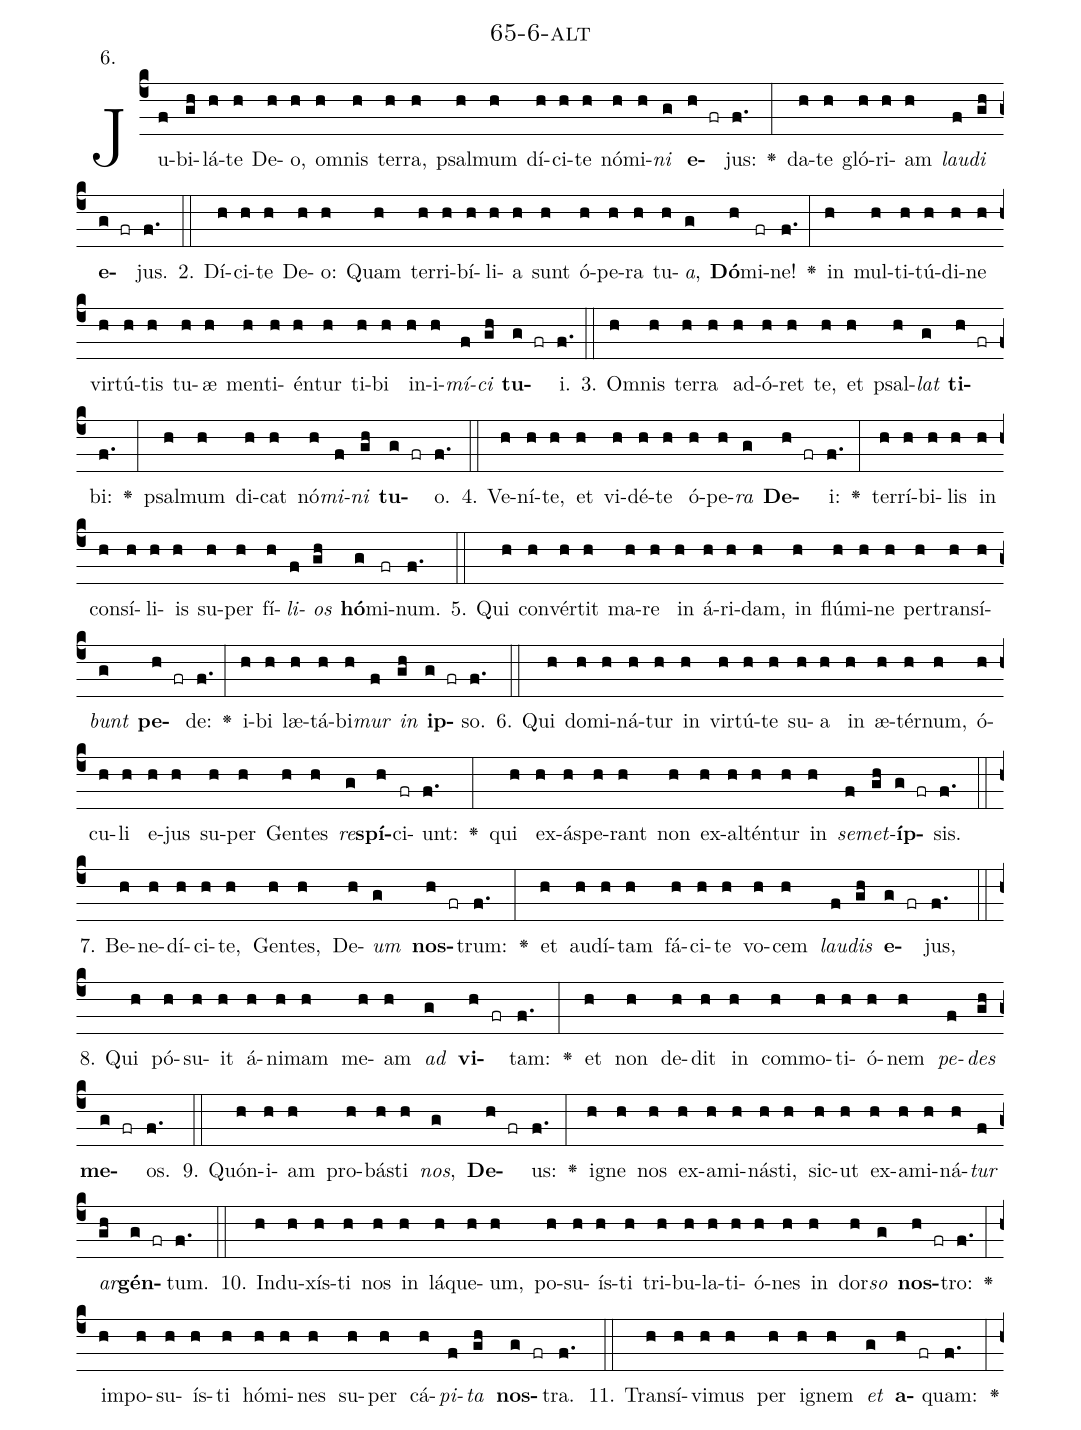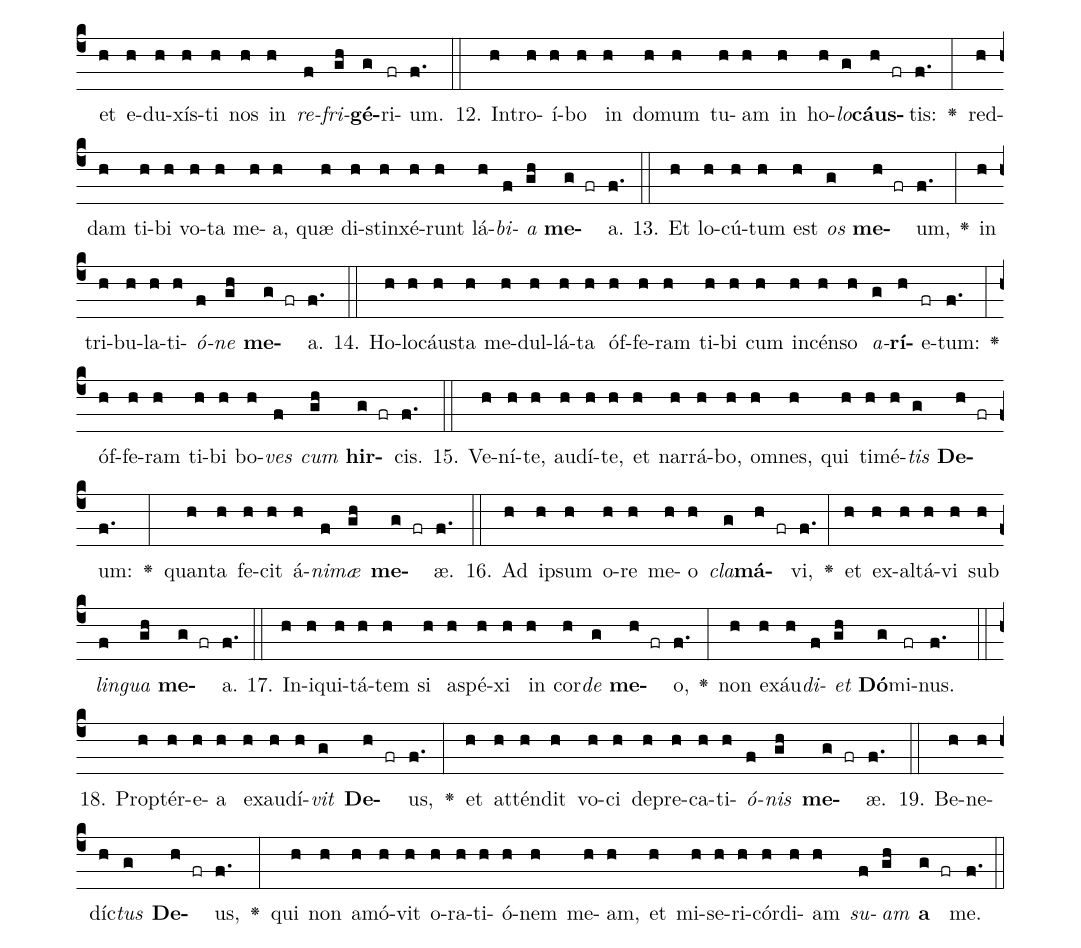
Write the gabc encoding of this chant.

name: 65-6-alt;
annotation: 6.;
%%
(c4)Ju(f)bi(gh)lá(h)te(h) De(h)o,(h) om(h)nis(h) ter(h)ra,(h) psal(h)mum(h) dí(h)ci(h)te(h) nó(h)mi(h)<i>ni</i>(g) <b>e</b>(h fr)jus:(f.) <v>\greheightstar</v>(:) da(h)te(h) gló(h)ri(h)am(h) <i>lau</i>(f)<i>di</i>(gh) <b>e</b>(g fr)jus.(f.) (::)
2. Dí(h)ci(h)te(h) De(h)o:(h) Quam(h) ter(h)ri(h)bí(h)li(h)a(h) sunt(h) ó(h)pe(h)ra(h) tu(h)<i>a</i>,(g) <b>Dó</b>(h)mi(fr)ne!(f.) <v>\greheightstar</v>(:) in(h) mul(h)ti(h)tú(h)di(h)ne(h) vir(h)tú(h)tis(h) tu(h)æ(h) men(h)ti(h)én(h)tur(h) ti(h)bi(h) in(h)i(h)<i>mí</i>(f)<i>ci</i>(gh) <b>tu</b>(g fr)i.(f.) (::)
3. Om(h)nis(h) ter(h)ra(h) ad(h)ó(h)ret(h) te,(h) et(h) psal(h)<i>lat</i>(g) <b>ti</b>(h fr)bi:(f.) <v>\greheightstar</v>(:) psal(h)mum(h) di(h)cat(h) nó(h)<i>mi</i>(f)<i>ni</i>(gh) <b>tu</b>(g fr)o.(f.) (::)
4. Ve(h)ní(h)te,(h) et(h) vi(h)dé(h)te(h) ó(h)pe(h)<i>ra</i>(g) <b>De</b>(h fr)i:(f.) <v>\greheightstar</v>(:) ter(h)rí(h)bi(h)lis(h) in(h) con(h)sí(h)li(h)is(h) su(h)per(h) fí(h)<i>li</i>(f)<i>os</i>(gh) <b>hó</b>(g)mi(fr)num.(f.) (::)
5. Qui(h) con(h)vér(h)tit(h) ma(h)re(h) in(h) á(h)ri(h)dam,(h) in(h) flú(h)mi(h)ne(h) per(h)trans(h)í(h)<i>bunt</i>(g) <b>pe</b>(h fr)de:(f.) <v>\greheightstar</v>(:) i(h)bi(h) læ(h)tá(h)bi(h)<i>mur</i>(f) <i>in</i>(gh) <b>ip</b>(g fr)so.(f.) (::)
6. Qui(h) do(h)mi(h)ná(h)tur(h) in(h) vir(h)tú(h)te(h) su(h)a(h) in(h) æ(h)tér(h)num,(h) ó(h)cu(h)li(h) e(h)jus(h) su(h)per(h) Gen(h)tes(h) <i>re</i>(g)<b>spí</b>(h)ci(fr)unt:(f.) <v>\greheightstar</v>(:) qui(h) ex(h)ás(h)pe(h)rant(h) non(h) ex(h)al(h)tén(h)tur(h) in(h) <i>se</i>(f)<i>met</i>(gh)<b>íp</b>(g fr)sis.(f.) (::)
7. Be(h)ne(h)dí(h)ci(h)te,(h) Gen(h)tes,(h) De(h)<i>um</i>(g) <b>nos</b>(h fr)trum:(f.) <v>\greheightstar</v>(:) et(h) au(h)dí(h)tam(h) fá(h)ci(h)te(h) vo(h)cem(h) <i>lau</i>(f)<i>dis</i>(gh) <b>e</b>(g fr)jus,(f.) (::)
8. Qui(h) pó(h)su(h)it(h) á(h)ni(h)mam(h) me(h)am(h) <i>ad</i>(g) <b>vi</b>(h fr)tam:(f.) <v>\greheightstar</v>(:) et(h) non(h) de(h)dit(h) in(h) com(h)mo(h)ti(h)ó(h)nem(h) <i>pe</i>(f)<i>des</i>(gh) <b>me</b>(g fr)os.(f.) (::)
9. Quón(h)i(h)am(h) pro(h)bás(h)ti(h) <i>nos</i>,(g) <b>De</b>(h fr)us:(f.) <v>\greheightstar</v>(:) i(h)gne(h) nos(h) ex(h)a(h)mi(h)nás(h)ti,(h) sic(h)ut(h) ex(h)a(h)mi(h)ná(h)<i>tur</i>(f) <i>ar</i>(gh)<b>gén</b>(g fr)tum.(f.) (::)
10. In(h)du(h)xís(h)ti(h) nos(h) in(h) lá(h)que(h)um,(h) po(h)su(h)ís(h)ti(h) tri(h)bu(h)la(h)ti(h)ó(h)nes(h) in(h) dor(h)<i>so</i>(g) <b>nos</b>(h fr)tro:(f.) <v>\greheightstar</v>(:) im(h)po(h)su(h)ís(h)ti(h) hó(h)mi(h)nes(h) su(h)per(h) cá(h)<i>pi</i>(f)<i>ta</i>(gh) <b>nos</b>(g fr)tra.(f.) (::)
11. Trans(h)í(h)vi(h)mus(h) per(h) i(h)gnem(h) <i>et</i>(g) <b>a</b>(h fr)quam:(f.) <v>\greheightstar</v>(:) et(h) e(h)du(h)xís(h)ti(h) nos(h) in(h) <i>re</i>(f)<i>fri</i>(gh)<b>gé</b>(g)ri(fr)um.(f.) (::)
12. In(h)tro(h)í(h)bo(h) in(h) do(h)mum(h) tu(h)am(h) in(h) ho(h)<i>lo</i>(g)<b>cáus</b>(h fr)tis:(f.) <v>\greheightstar</v>(:) red(h)dam(h) ti(h)bi(h) vo(h)ta(h) me(h)a,(h) quæ(h) di(h)stin(h)xé(h)runt(h) lá(h)<i>bi</i>(f)<i>a</i>(gh) <b>me</b>(g fr)a.(f.) (::)
13. Et(h) lo(h)cú(h)tum(h) est(h) <i>os</i>(g) <b>me</b>(h fr)um,(f.) <v>\greheightstar</v>(:) in(h) tri(h)bu(h)la(h)ti(h)<i>ó</i>(f)<i>ne</i>(gh) <b>me</b>(g fr)a.(f.) (::)
14. Ho(h)lo(h)cáus(h)ta(h) me(h)dul(h)lá(h)ta(h) óf(h)fe(h)ram(h) ti(h)bi(h) cum(h) in(h)cén(h)so(h) <i>a</i>(g)<b>rí</b>(h)e(fr)tum:(f.) <v>\greheightstar</v>(:) óf(h)fe(h)ram(h) ti(h)bi(h) bo(h)<i>ves</i>(f) <i>cum</i>(gh) <b>hir</b>(g fr)cis.(f.) (::)
15. Ve(h)ní(h)te,(h) au(h)dí(h)te,(h) et(h) nar(h)rá(h)bo,(h) om(h)nes,(h) qui(h) ti(h)mé(h)<i>tis</i>(g) <b>De</b>(h fr)um:(f.) <v>\greheightstar</v>(:) quan(h)ta(h) fe(h)cit(h) á(h)<i>ni</i>(f)<i>mæ</i>(gh) <b>me</b>(g fr)æ.(f.) (::)
16. Ad(h) ip(h)sum(h) o(h)re(h) me(h)o(h) <i>cla</i>(g)<b>má</b>(h fr)vi,(f.) <v>\greheightstar</v>(:) et(h) ex(h)al(h)tá(h)vi(h) sub(h) <i>lin</i>(f)<i>gua</i>(gh) <b>me</b>(g fr)a.(f.) (::)
17. In(h)i(h)qui(h)tá(h)tem(h) si(h) a(h)spé(h)xi(h) in(h) cor(h)<i>de</i>(g) <b>me</b>(h fr)o,(f.) <v>\greheightstar</v>(:) non(h) ex(h)áu(h)<i>di</i>(f)<i>et</i>(gh) <b>Dó</b>(g)mi(fr)nus.(f.) (::)
18. Prop(h)tér(h)e(h)a(h) ex(h)au(h)dí(h)<i>vit</i>(g) <b>De</b>(h fr)us,(f.) <v>\greheightstar</v>(:) et(h) at(h)tén(h)dit(h) vo(h)ci(h) de(h)pre(h)ca(h)ti(h)<i>ó</i>(f)<i>nis</i>(gh) <b>me</b>(g fr)æ.(f.) (::)
19. Be(h)ne(h)díc(h)<i>tus</i>(g) <b>De</b>(h fr)us,(f.) <v>\greheightstar</v>(:) qui(h) non(h) a(h)mó(h)vit(h) o(h)ra(h)ti(h)ó(h)nem(h) me(h)am,(h) et(h) mi(h)se(h)ri(h)cór(h)di(h)am(h) <i>su</i>(f)<i>am</i>(gh) <b>a</b>(g fr) me.(f.) (::)
